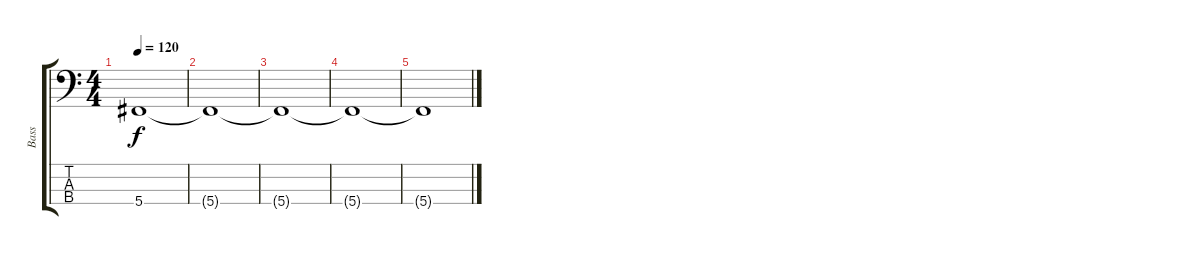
\track ("Bass" "Bass") {instrument electricguitarjazz}
\staff {score tabs}
\tuning (E2 B1 Gb1 Db1) {hide}
\ts (4 4)
\tempo 120
\clef f4
\ks c
5.4.1{dy f} |
5.4{t}.1 |
5.4{t}.1 |
5.4{t}.1 |
5.4{t}.1
